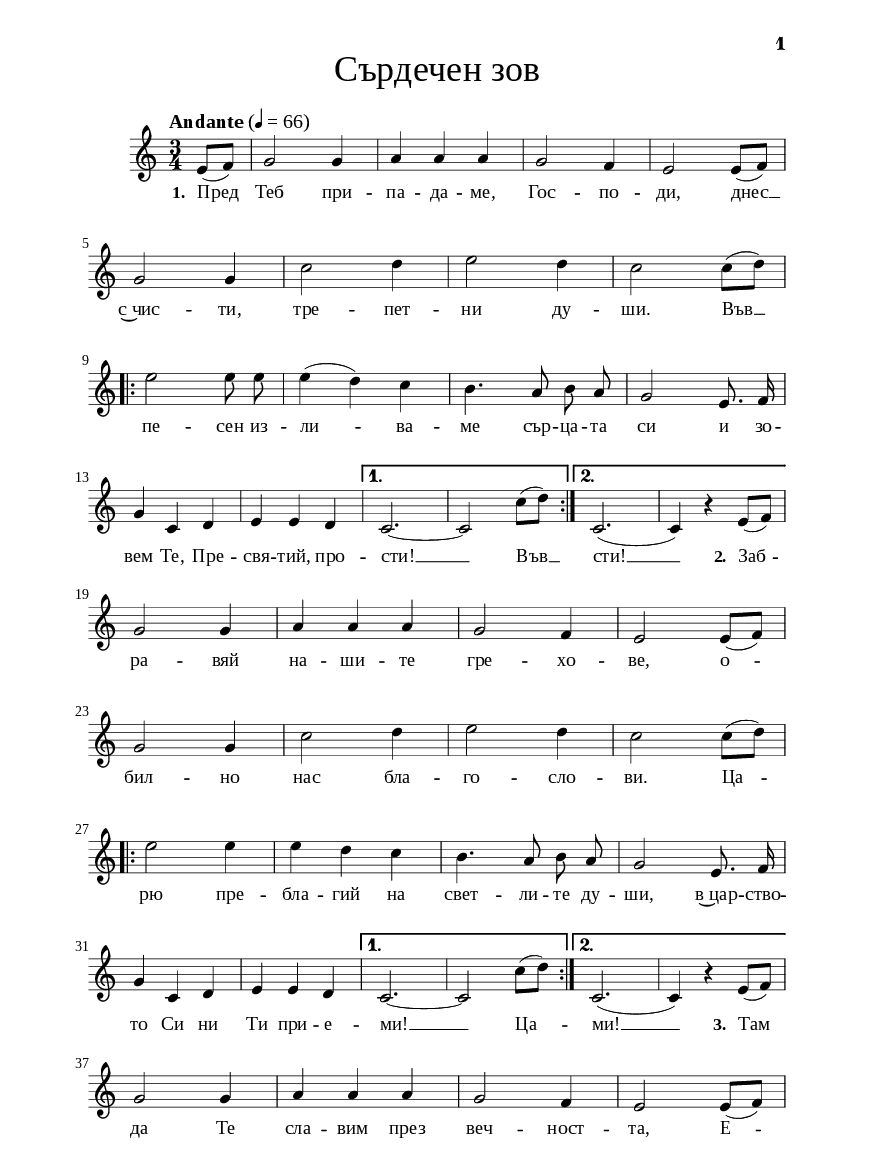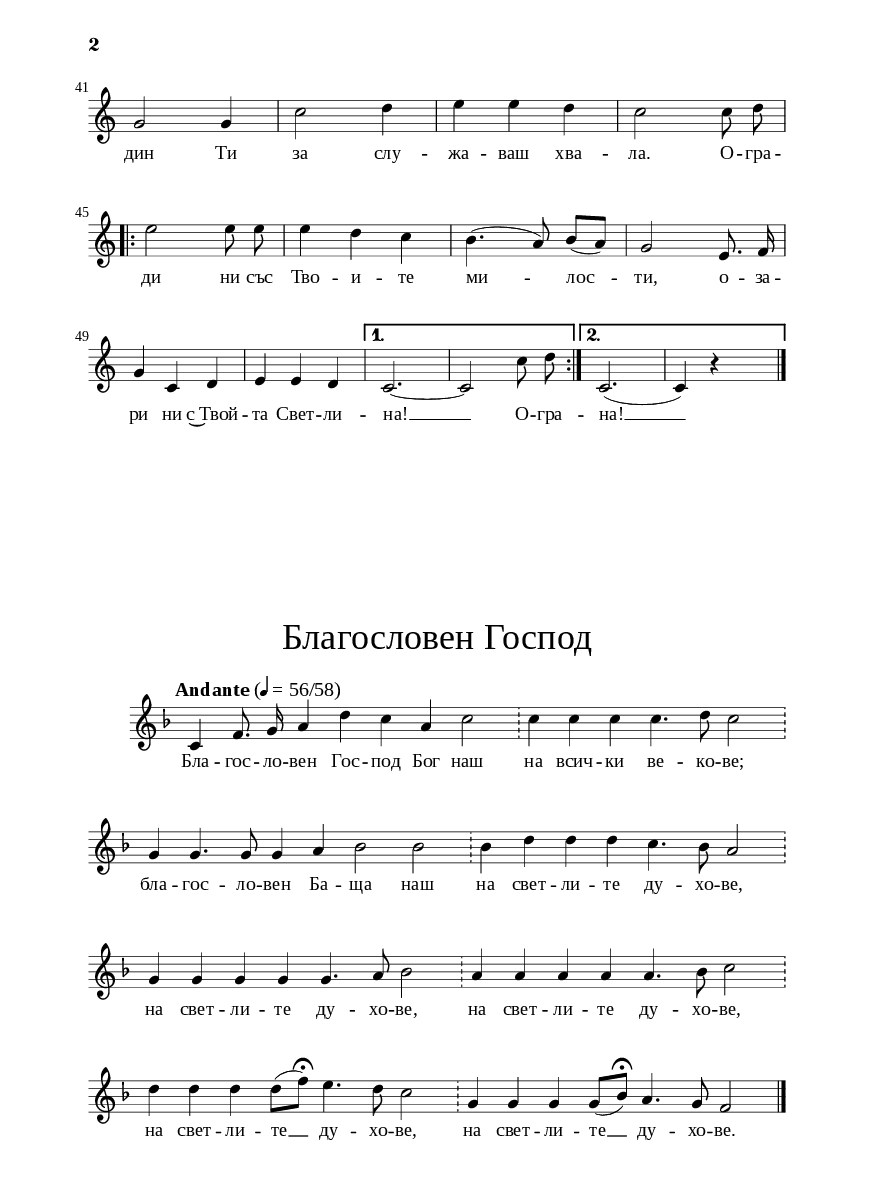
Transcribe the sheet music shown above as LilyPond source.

\version "2.24.4"

% include paper part and global functions
\include "include/globals.ily"

\bookpart {
  \label #'ref039
  \tocItem \markup "Сърдечен зов"
  \include "include/bookpart-paper.ily"
  \score {
    \include "include/score-layout.ily"

    \new Voice \absolute {
      \clef treble
      \key c \major
      \time 3/4
      \tempoFunc "Andante" 4 "66"
      \autoBeamOff
      \partial 4
      e'8 ([f'8]) |  g'2 g'4 |  a'4 a' a' | g'2 f'4 | e'2 e'8 ([ f' ]) | \break

      g'2 g'4 | c''2 d''4 | e''2 d''4 | c''2 c''8 ( [d''8]) | \break

      \repeat volta 2 {
        e''2 e''8 e'' | e''4 ( d'' ) c'' | b'4. a'8   b' a' | g'2 e'8. f'16 | \break
        g'4 c' d' | e' e' d' |
      }
      \alternative {
        { c'2. ~| c'2  \slurSolid c''8 ( [ d'' ] ) |  }

        { c'2.  ( | c'4 ) r4 e'8 ([f'8 ])| \break }
      }

      g'2 g'4 |  a'4 a' a' | g'2 f'4 | e'2 e'8 ([ f' ]) | \break

      g'2 g'4 | c''2 d''4 | e''2 d''4 | c''2 c''8 ( [d''8]) | \break

      \repeat volta 2 {
        e''2 e''4 | e''4 d'' c'' | b'4. a'8  b' a' | g'2 e'8. f'16 | \break
        g'4 c' d' | e' e' d' |
      }

      \alternative {
        { c'2. ~| c'2  c''8 ( [ d'' ] ) |  }
        { c'2. ( | c'4 ) r4 e'8 ([f'8 ])| \break }
      }

      g'2 g'4 |  a'4 a' a' | g'2 f'4 | e'2 e'8 ([ f' ]) | \break

      g'2 g'4 | c''2 d''4 | e''4 e''4 d''4 | c''2 c''8 d''8 | \break

      \repeat volta 2 {
        e''2 e''8  e'' | e''4  d'' c'' | b'4. ( a'8 )  b' ([a']) | g'2 e'8. f'16 | \break
        g'4 c' d' | e' e' d' |
      }
      \alternative {
        { c'2. ~| c'2 c''8  d''   |   }
        { c'2. ( | c'4 ) r4 s4 \bar "|."  | \break }
      }

    }

    \addlyrics {
      \set stanza = "1. " Пред Теб при -- па -- да -- ме, Гос -- по -- ди, днес __
      с~чис -- ти, тре -- пет -- ни  ду -- ши. Във __
      пе -- сен из -- ли --  ва -- ме  сър -- ца -- та си и зо --
      вем Те, Пре -- свя -- тий, про -- сти! __ Във __ сти! __

      \set stanza = "2. " Заб -- ра -- вяй на -- ши -- те гре -- хо -- ве, о --
      бил -- но нас бла -- го -- сло -- ви. Ца --
      рю пре -- бла -- гий на свет -- ли -- те ду -- ши, в~цар -- ство --
      то Си ни Ти при -- е -- ми! __ Ца -- ми! __

      \set stanza = "3. " Там да Те сла -- вим през веч -- ност -- та, E --
      дин Ти за слу -- жа -- ваш хва -- ла. О -- гра --
      ди ни със Тво -- и -- те ми -- лос -- ти, о -- за --
      ри ни с~Твой -- та Свет -- ли -- на! __ О -- гра -- на! __
    }

    \header {
      title = \titleFunc #'ref_desc_21 "Сърдечен зов" "Sărdečen zov"
    }

    \midi{}

  } % score

\markup \vspace #8
 
  \label #'ref040
  \tocItem \markup "Благословен Господ"
  \include "include/bookpart-paper.ily"
  \score {
    \include "include/score-layout.ily"

    \new Voice \absolute {
      \clef treble
      \omit Score.TimeSignature
      \cadenzaOn % allows custom bar lines
      \key f \major
      \tempoFunc "Andante" 4 "56/58"

      \autoBeamOff
      c'4 f'8. g'16 a'4 d'' c'' a' c''2 \bar"!" c''4 c'' c'' c''4. d''8 c''2 \bar"!" \break
      g'4 g'4. g'8 g'4 a' bes'2 bes' \bar"!" bes'4 d'' d'' d'' c''4. bes'8 a'2 \bar"!" \break
      g'4 g' g' g' g'4. a'8 bes'2 \bar"!" a'4 a' a' a' a'4. bes'8 c''2 \bar"!" \break
      d''4 d'' d'' d''8 ([f'']) \fermata e''4. d''8 c''2 \bar"!" g'4 g' g' g'8 ([ bes' ]) \fermata a'4. g'8 f'2 \bar "|."
    }
    \addlyrics {
      Бла -- гос --
      ло -- вен Гос -- под Бог наш на всич -- ки ве
      -- ко -- ве; бла -- гос -- ло -- вен Ба -- ща наш
      на свет -- ли -- те ду -- хо -- ве, на свет --
      ли -- те ду -- хо -- ве, на свет -- ли -- те ду
      -- хо -- ве, на свет -- ли -- те __ ду -- хо -- ве,
      на свет -- ли -- те __ ду -- хо -- ве.}

      \header {
        title = \titleFunc #'ref_desc_3 "Благословен Господ" "Blagosloven Gospod"
      }

      \midi{}

    } % score


  } % bookpart
